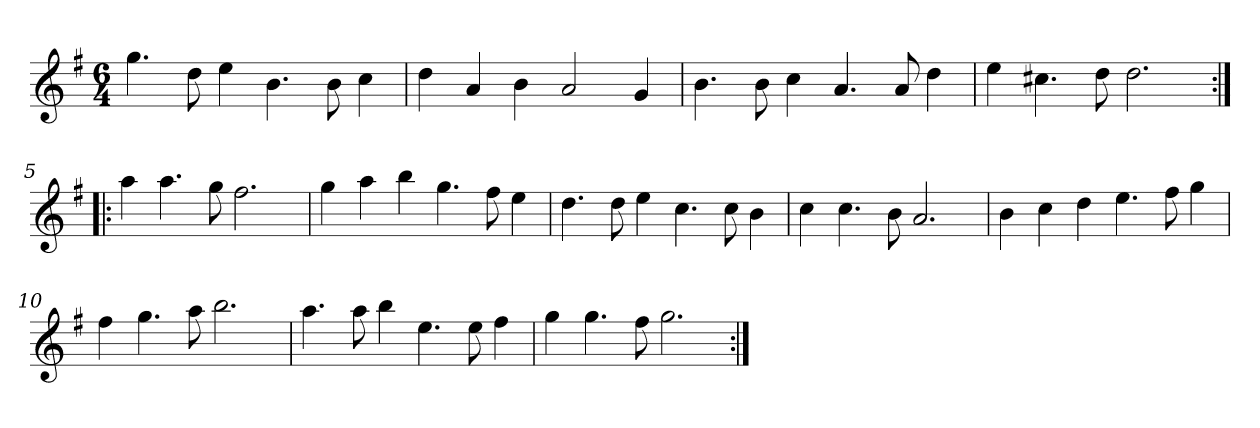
**kern
*part1
*staff1
*clefG2
*k[f#]
*G:
*M6/4
*MM120
=1
4.gg
8dd
4ee
4.b
8b
4cc
=2
4dd
4a
4b
2a
4g
=3
4.b
8b
4cc
4.a
8a
4dd
=4
4ee
4.cc#X
8dd
2.dd
=5:|!|:
4aa
4.aa
8gg
2.ff#
=6
4gg
4aa
4bb
4.gg
8ff#
4ee
=7
4.dd
8dd
4ee
4.cc
8cc
4b
=8
4cc
4.cc
8b
2.a
=9
4b
4cc
4dd
4.ee
8ff#
4gg
=10
4ff#
4.gg
8aa
2.bb
=11
4.aa
8aa
4bb
4.ee
8ee
4ff#
=12
4gg
4.gg
8ff#
2.gg
=:|!
*-
